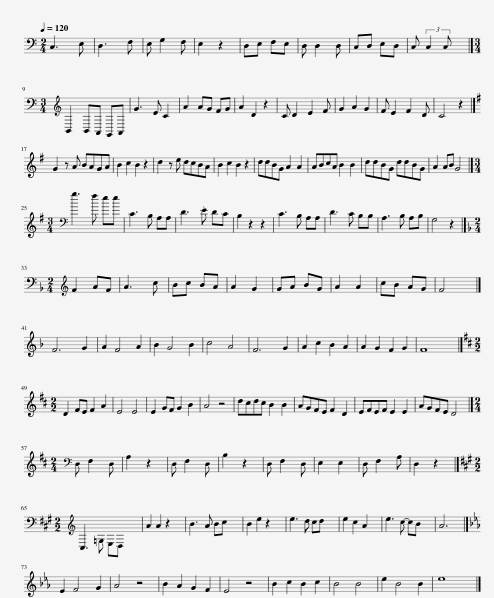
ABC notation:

X:1
L:1/8
Q:1/4=120
M:2/4
I:linebreak $
K:C
V:1 bass
V:1
 C,3 E, | D,3 F, | E, G,2 F, | E,2 z2 | D,E, F,E, | %5
 D, D,2 D, | C,D, E,D, | C, (3:2:2C,2 C, x |]$[M:3/4][K:treble] B,,2 B,,A,, G,,A,, | G3 E C2 | %10
 A2 AG FG | A2 D2 z2 | C D2 E2 F | G2 A2 G2 | F E2 F2 D | %15
 C4 z2 |]$[K:G] G2 z A BAGA | B2 c2 B2 z2 | d2 z e dcBA | B2 c2 B2 z2 | %20
 ddBG A2 A2 | ABcA B2 B2 | ddBG ddBG | A2 AB G4 |]$[M:3/4][K:bass] g3 f ee | %25
 C3 B, A,A, | D3 .E DC | B,2 z2 z2 | C3 B, A,A, | D3 C B,B, | %30
 A,3 B, A,B, | G,4 z2 |]$[K:F][M:2/4][K:treble] F2 AF | A3 c | Bc BA | %35
 A2 G2 | GA BG | A2 A2 | cB AG | F4 |]$ %40
 F6 G2 | A2 F4 A2 | B2 G4 B2 | c4 A4 | F6 G2 | %45
 A2 c2 B2 A2 | A2 G2 F2 G2 | F8 |]$[K:D][M:2/2] D2 FE F2 A2 | E4 E4 | %50
 E2 GF G2 B2 | A4 z4 | dcdc B2 B2 | AGFE F2 D2 | EFEF E2 E2 | %55
 AGFE D4 |]$[M:2/4][K:bass] D, F,2 D, | A,2 z2 | D, F,2 D, | B,2 z2 | %60
 D, F,2 D, | E,2 E,2 | D, F,2 A, | D,2 z2 |]$[K:A][M:2/2][K:treble] C,3 =G, E,D, x2 | %65
 A2 A2 z2 x2 | B3 A Bc x2 | B2 e2 z2 x2 | e3 d cd x2 | e2 c2 A2 x2 | %70
 e3 c- cB x2 | A6 x2 |]$[K:Eb] E2 F4 G2 | A4 z4 | B2 A2 G2 F2 | %75
 E4 z4 | B2 c2 B2 c2 | B4 B4 | e2 B4 B2 | e8 |] %80
